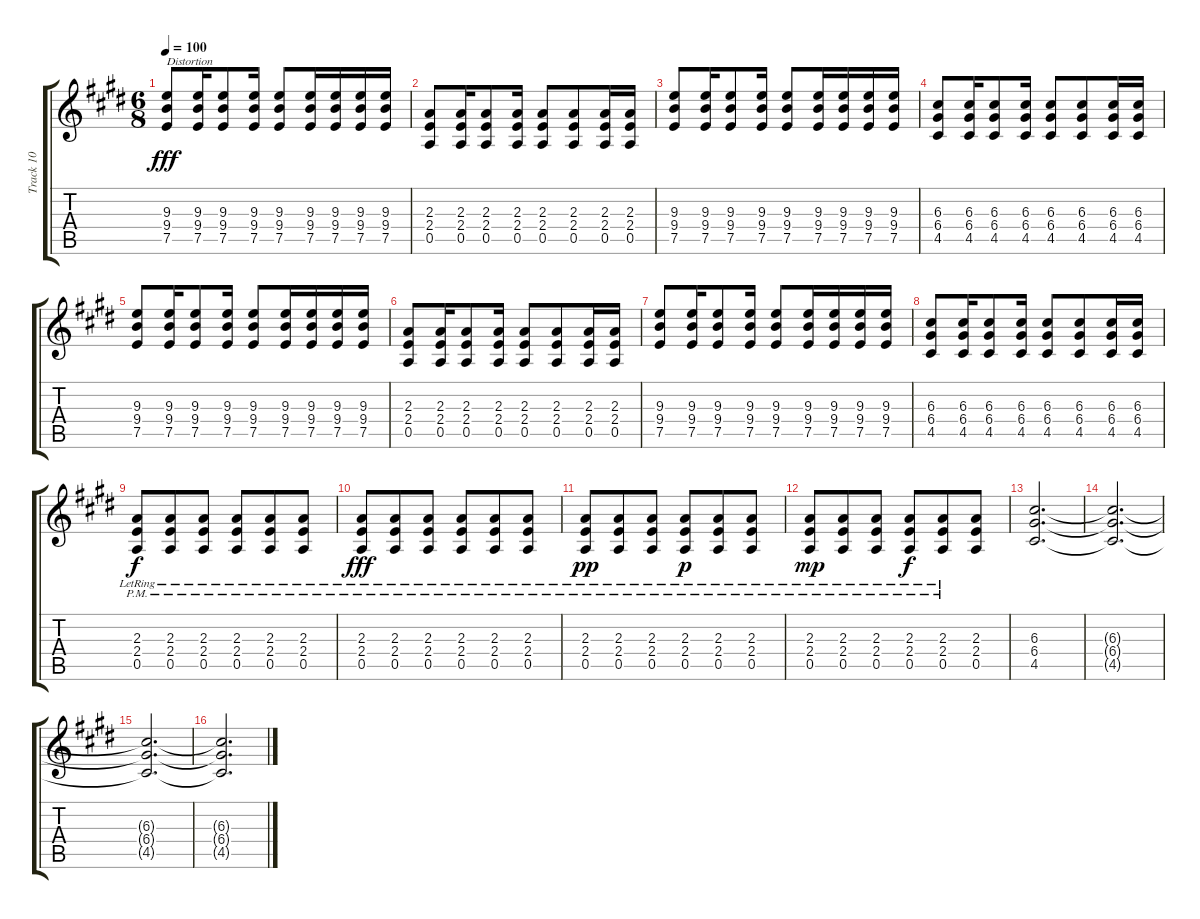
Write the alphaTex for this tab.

\track ("Track 10" "Track 10") {instrument overdrivenguitar}
\staff {score tabs}
\tuning (E4 B3 G3 D3 A2 E2) {hide}
\ts (6 8)
\tempo 100
\clef g2
\ks c#minor
(9.3 9.4 7.5).8{txt "Distortion" dy fff volume 16 instrument distortionguitar} (9.3 9.4 7.5).16 (9.3 9.4 7.5).8 (9.3 9.4 7.5).16 (9.3 9.4 7.5).8 (9.3 9.4 7.5).16 (9.3 9.4 7.5).16 (9.3 9.4 7.5).16 (9.3 9.4 7.5).16 |
(2.3 2.4 0.5).8 (2.3 2.4 0.5).16 (2.3 2.4 0.5).8 (2.3 2.4 0.5).16 (2.3 2.4 0.5).8 (2.3 2.4 0.5).8 (2.3 2.4 0.5).16 (2.3 2.4 0.5).16 |
(9.3 9.4 7.5).8 (9.3 9.4 7.5).16 (9.3 9.4 7.5).8 (9.3 9.4 7.5).16 (9.3 9.4 7.5).8 (9.3 9.4 7.5).16 (9.3 9.4 7.5).16 (9.3 9.4 7.5).16 (9.3 9.4 7.5).16 |
(6.3 6.4 4.5).8 (6.3 6.4 4.5).16 (6.3 6.4 4.5).8 (6.3 6.4 4.5).16 (6.3 6.4 4.5).8 (6.3 6.4 4.5).8 (6.3 6.4 4.5).16 (6.3 6.4 4.5).16 |
(9.3 9.4 7.5).8 (9.3 9.4 7.5).16 (9.3 9.4 7.5).8 (9.3 9.4 7.5).16 (9.3 9.4 7.5).8 (9.3 9.4 7.5).16 (9.3 9.4 7.5).16 (9.3 9.4 7.5).16 (9.3 9.4 7.5).16 |
(2.3 2.4 0.5).8 (2.3 2.4 0.5).16 (2.3 2.4 0.5).8 (2.3 2.4 0.5).16 (2.3 2.4 0.5).8 (2.3 2.4 0.5).8 (2.3 2.4 0.5).16 (2.3 2.4 0.5).16 |
(9.3 9.4 7.5).8 (9.3 9.4 7.5).16 (9.3 9.4 7.5).8 (9.3 9.4 7.5).16 (9.3 9.4 7.5).8 (9.3 9.4 7.5).16 (9.3 9.4 7.5).16 (9.3 9.4 7.5).16 (9.3 9.4 7.5).16 |
(6.3 6.4 4.5).8 (6.3 6.4 4.5).16 (6.3 6.4 4.5).8 (6.3 6.4 4.5).16 (6.3 6.4 4.5).8 (6.3 6.4 4.5).8 (6.3 6.4 4.5).16 (6.3 6.4 4.5).16 |
(2.3{pm lr} 2.4{pm lr} 0.5{pm lr}).8{dy f} (2.3{pm lr} 2.4{pm lr} 0.5{pm lr}).8 (2.3{pm lr} 2.4{pm lr} 0.5{pm lr}).8 (2.3{pm lr} 2.4{pm lr} 0.5{pm lr}).8 (2.3{pm lr} 2.4{pm lr} 0.5{pm lr}).8 (2.3{pm lr} 2.4{pm lr} 0.5{pm lr}).8 |
(2.3{pm lr} 2.4{pm lr} 0.5{pm lr}).8{dy fff} (2.3{pm lr} 2.4{pm lr} 0.5{pm lr}).8 (2.3{pm lr} 2.4{pm lr} 0.5{pm lr}).8 (2.3{pm lr} 2.4{pm lr} 0.5{pm lr}).8 (2.3{pm lr} 2.4{pm lr} 0.5{pm lr}).8 (2.3{pm lr} 2.4{pm lr} 0.5{pm lr}).8 |
(2.3{pm lr} 2.4{pm lr} 0.5{pm lr}).8{dy pp} (2.3{pm lr} 2.4{pm lr} 0.5{pm lr}).8 (2.3{pm lr} 2.4{pm lr} 0.5{pm lr}).8 (2.3{pm lr} 2.4{pm lr} 0.5{pm lr}).8{dy p} (2.3{pm lr} 2.4{pm lr} 0.5{pm lr}).8 (2.3{pm lr} 2.4{pm lr} 0.5{pm lr}).8 |
(2.3{pm lr} 2.4{pm lr} 0.5{pm lr}).8{dy mp} (2.3{pm lr} 2.4{pm lr} 0.5{pm lr}).8 (2.3{pm lr} 2.4{pm lr} 0.5{pm lr}).8 (2.3{pm lr} 2.4{pm lr} 0.5{lr}).8{dy f} (2.3{pm lr} 2.4{lr} 0.5{lr}).8 (2.3 2.4 0.5).8 |
(6.3 6.4 4.5).2{d volume 2} |
(6.3{t} 6.4{t} 4.5{t}).2{d} |
(6.3{t} 6.4{t} 4.5{t}).2{d} |
(6.3{t} 6.4{t} 4.5{t}).2{d}
